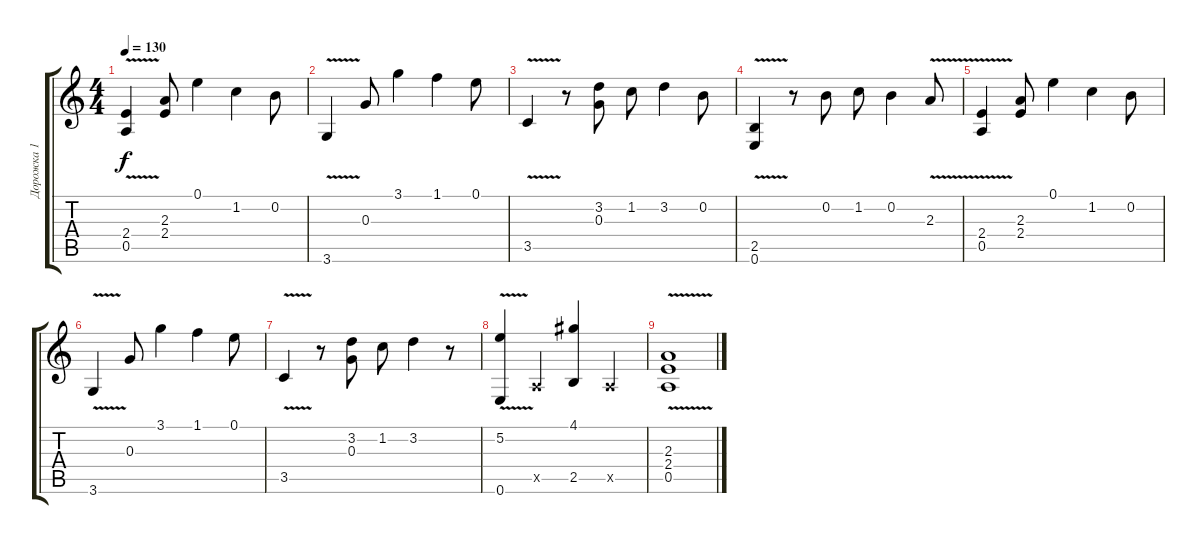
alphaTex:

\track ("Дорожка 1" "Дорожка 1") {instrument acousticguitarsteel}
\staff {score tabs}
\tuning (E4 B3 G3 D3 A2 E2) {hide}
\ts (4 4)
\tempo 130
\clef g2
\ks c
(2.4 0.5{v}).4{dy f} (2.3 2.4).8 0.1.4 1.2.4 0.2.8 |
3.6{v}.4 0.3.8 3.1.4 1.1.4 0.1.8 |
3.5{v}.4 r.8 (3.2 0.3).8 1.2.8 3.2.4 0.2.8 |
(2.5 0.6{v}).4 r.8 0.2.8 1.2.8 0.2.4 2.3{v}.8 |
(2.4 0.5{v}).4 (2.3 2.4).8 0.1.4 1.2.4 0.2.8 |
3.6{v}.4 0.3.8 3.1.4 1.1.4 0.1.8 |
3.5{v}.4 r.8 (3.2 0.3).8 1.2.8 3.2.4 r.8 |
(5.2 0.6{v}).4 0.5{x}.4 (4.1 2.5).4 0.5{x}.4 |
(2.3 2.4 0.5{v}).1
